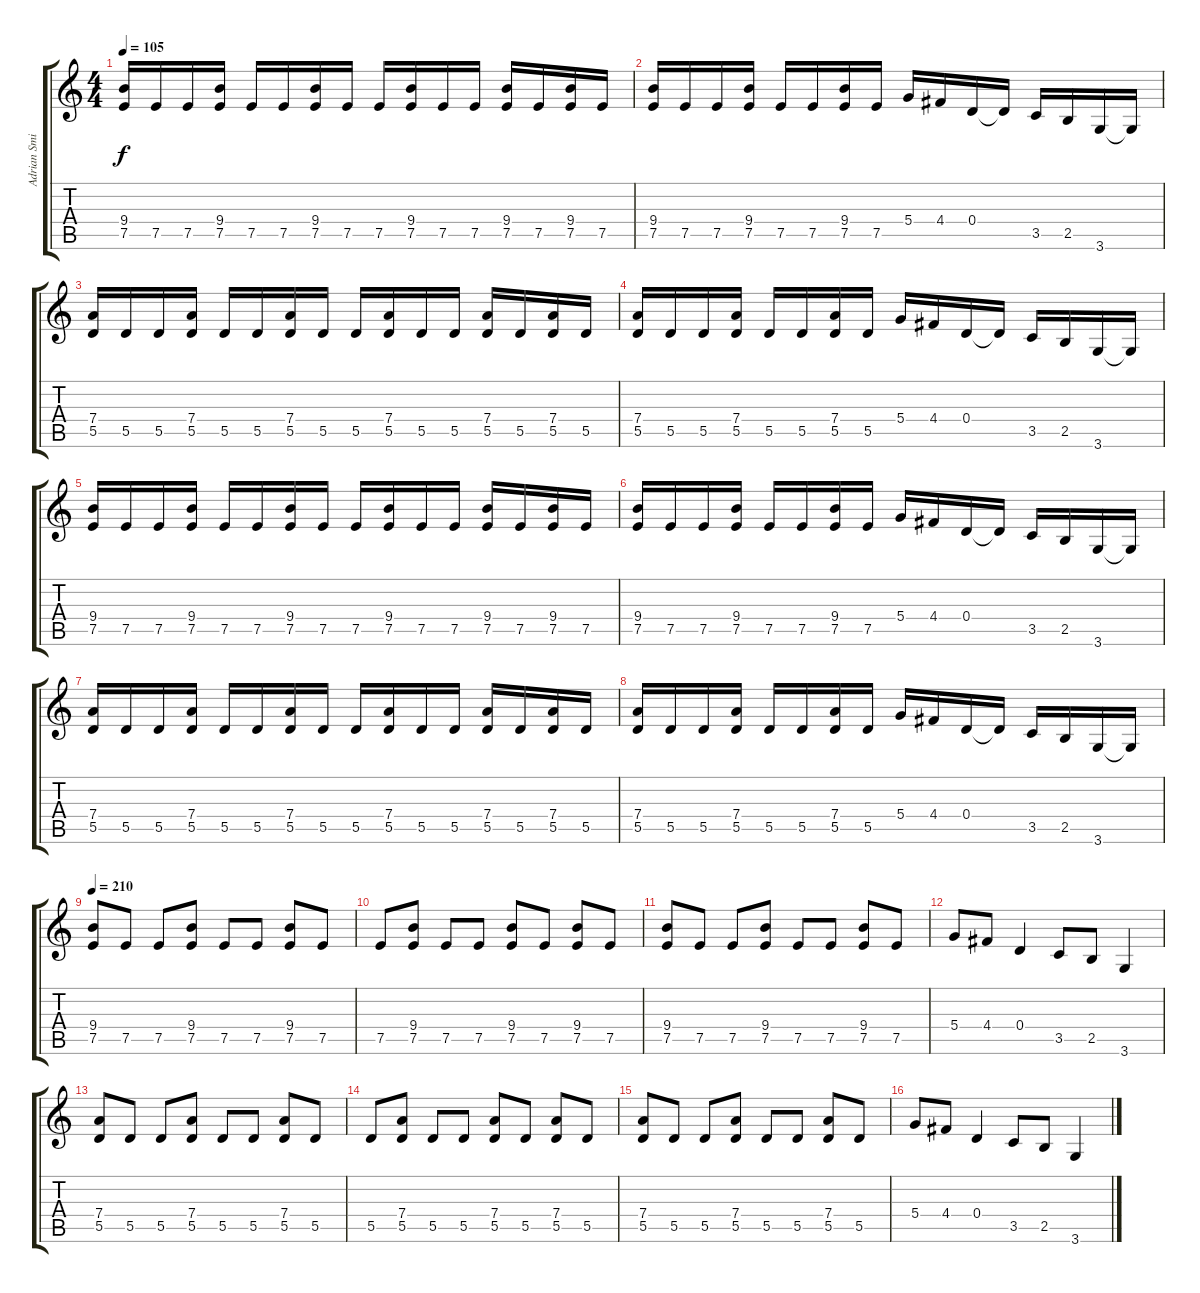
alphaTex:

\track ("Adrian Smith" "Adrian Smi") {instrument distortionguitar}
\staff {score tabs}
\tuning (E4 B3 G3 D3 A2 E2) {hide}
\ts (4 4)
\tempo 105
\clef g2
\ks c
(9.4 7.5).16{dy f} 7.5.16 7.5.16 (9.4 7.5).16 7.5.16 7.5.16 (9.4 7.5).16 7.5.16 7.5.16 (9.4 7.5).16 7.5.16 7.5.16 (9.4 7.5).16 7.5.16 (9.4 7.5).16 7.5.16 |
(9.4 7.5).16 7.5.16 7.5.16 (9.4 7.5).16 7.5.16 7.5.16 (9.4 7.5).16 7.5.16 5.4.16 4.4.16 0.4.16 0.4{t}.16 3.5.16 2.5.16 3.6.16 3.6{t}.16 |
(7.4 5.5).16 5.5.16 5.5.16 (7.4 5.5).16 5.5.16 5.5.16 (7.4 5.5).16 5.5.16 5.5.16 (7.4 5.5).16 5.5.16 5.5.16 (7.4 5.5).16 5.5.16 (7.4 5.5).16 5.5.16 |
(7.4 5.5).16 5.5.16 5.5.16 (7.4 5.5).16 5.5.16 5.5.16 (7.4 5.5).16 5.5.16 5.4.16 4.4.16 0.4.16 0.4{t}.16 3.5.16 2.5.16 3.6.16 3.6{t}.16 |
(9.4 7.5).16 7.5.16 7.5.16 (9.4 7.5).16 7.5.16 7.5.16 (9.4 7.5).16 7.5.16 7.5.16 (9.4 7.5).16 7.5.16 7.5.16 (9.4 7.5).16 7.5.16 (9.4 7.5).16 7.5.16 |
(9.4 7.5).16 7.5.16 7.5.16 (9.4 7.5).16 7.5.16 7.5.16 (9.4 7.5).16 7.5.16 5.4.16 4.4.16 0.4.16 0.4{t}.16 3.5.16 2.5.16 3.6.16 3.6{t}.16 |
(7.4 5.5).16 5.5.16 5.5.16 (7.4 5.5).16 5.5.16 5.5.16 (7.4 5.5).16 5.5.16 5.5.16 (7.4 5.5).16 5.5.16 5.5.16 (7.4 5.5).16 5.5.16 (7.4 5.5).16 5.5.16 |
(7.4 5.5).16 5.5.16 5.5.16 (7.4 5.5).16 5.5.16 5.5.16 (7.4 5.5).16 5.5.16 5.4.16 4.4.16 0.4.16 0.4{t}.16 3.5.16 2.5.16 3.6.16 3.6{t}.16 |
\tempo 210
(9.4 7.5).8 7.5.8 7.5.8 (9.4 7.5).8 7.5.8 7.5.8 (9.4 7.5).8 7.5.8 |
7.5.8 (9.4 7.5).8 7.5.8 7.5.8 (9.4 7.5).8 7.5.8 (9.4 7.5).8 7.5.8 |
(9.4 7.5).8 7.5.8 7.5.8 (9.4 7.5).8 7.5.8 7.5.8 (9.4 7.5).8 7.5.8 |
5.4.8 4.4.8 0.4.4 3.5.8 2.5.8 3.6.4 |
(7.4 5.5).8 5.5.8 5.5.8 (7.4 5.5).8 5.5.8 5.5.8 (7.4 5.5).8 5.5.8 |
5.5.8 (7.4 5.5).8 5.5.8 5.5.8 (7.4 5.5).8 5.5.8 (7.4 5.5).8 5.5.8 |
(7.4 5.5).8 5.5.8 5.5.8 (7.4 5.5).8 5.5.8 5.5.8 (7.4 5.5).8 5.5.8 |
5.4.8 4.4.8 0.4.4 3.5.8 2.5.8 3.6.4
